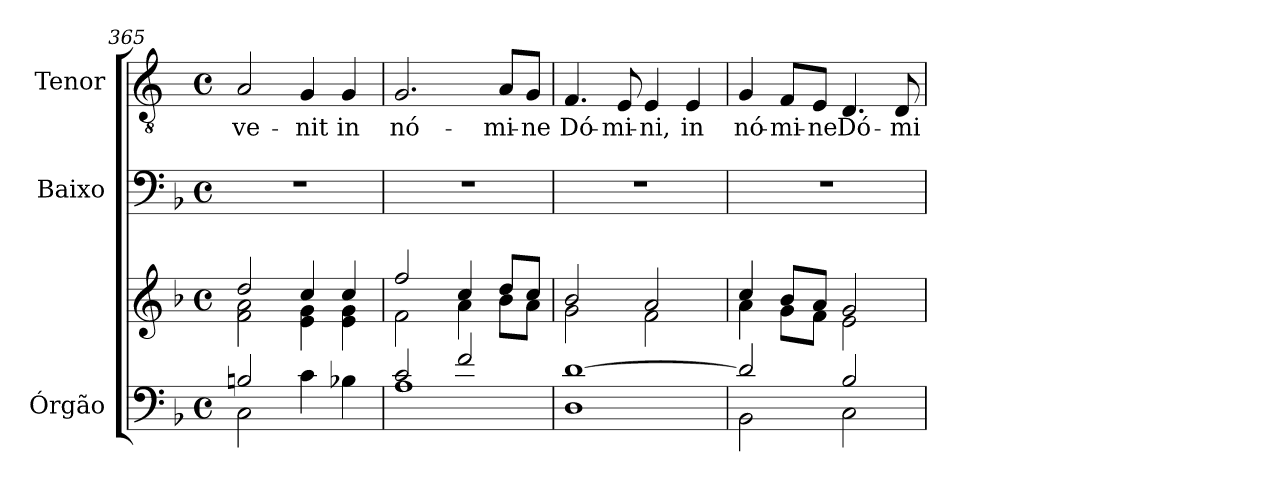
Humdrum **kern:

**kern	**kern	**kern	**kern	**text
*part3	*part3	*part2	*part1	*part1
*staff4	*staff3	*staff2	*staff1	*staff1
*I"Órgão	*	*I"Baixo	*I"Tenor	*
*I'Órg.	*	*	*I'Tr.	*
*clefF4	*clefG2	*clefF4	*clefGv2	*
*	*	*	*ITrd4c7	*
*k[b-]	*k[b-]	*k[b-]	*k[b-]	*
*F:	*F:	*F:	*F:	*
*M4/4	*M4/4	*M4/4	*M4/4	*
*met(c)	*met(c)	*met(c)	*met(c)	*
=365	=365	=365	=365	=365
*^	*^	*	*	*
!	!	!	!	!	!	!LO:LY:b:color=#000000
2Bni/	2Ci\	2ddi/	2fi\ 2ai	1r	2Di/	ve-
!	!	!	!	!	!	!LO:LY:b:color=#000000
2ryy	4ci\	4cci/	4ei\ 4gi	.	4Ci/	-nit
!	!	!	!	!	!	!LO:LY:b:color=#000000
.	4B-Xi\	4cci/	4ei\ 4gi	.	4Ci/	in
=366	=366	=366	=366	=366	=366	=366
!	!	!	!	!	!	!LO:LY:b:color=#000000
2ci/	1Ai	2ffi/	2fi\	1r	2.Ci/	nó-
2fi/	.	4cci/	4ai\	.	.	.
!	!	!	!	!	!	!LO:LY:b:color=#000000
.	.	8ddi/L	8b-i\L	.	8Di/L	-mi-
!	!	!	!	!	!	!LO:LY:b:color=#000000
.	.	8cci/J	8ai\J	.	8Ci/J	-ne
!!LO:PB:g=z
=367	=367	=367	=367	=367	=367	=367
!	!	!	!	!	!	!LO:LY:b:color=#000000
[>1di	1Di	2b-i/	2gi\	1r	4.BB-i/	Dó-
!	!	!	!	!	!	!LO:LY:b:color=#000000
.	.	.	.	.	8AAi/	-mi-
!	!	!	!	!	!	!LO:LY:b:color=#000000
.	.	2ai/	2fi\	.	4AAi/	-ni,
!	!	!	!	!	!	!LO:LY:b:color=#000000
.	.	.	.	.	4AAi/	in
=368	=368	=368	=368	=368	=368	=368
!	!	!	!	!	!	!LO:LY:b:color=#000000
2di/]	2BB-i\	4cci/	4ai\	1r	4Ci/	nó-
!	!	!	!	!	!	!LO:LY:b:color=#000000
.	.	8b-i/L	8gi\L	.	8BB-i/L	-mi-
!	!	!	!	!	!	!LO:LY:b:color=#000000
.	.	8ai/J	8fi\J	.	8AAi/J	-ne
!	!	!	!	!	!	!LO:LY:b:color=#000000
2B-i/	2Ci\	2gi/	2ei\	.	4.GGi/	Dó-
!	!	!	!	!	!	!LO:LY:b:color=#000000
.	.	.	.	.	8GGi/	-mi-
*v	*v	*	*	*	*	*
*	*v	*v	*	*	*
=	=	=	=	=
*-	*-	*-	*-	*-
